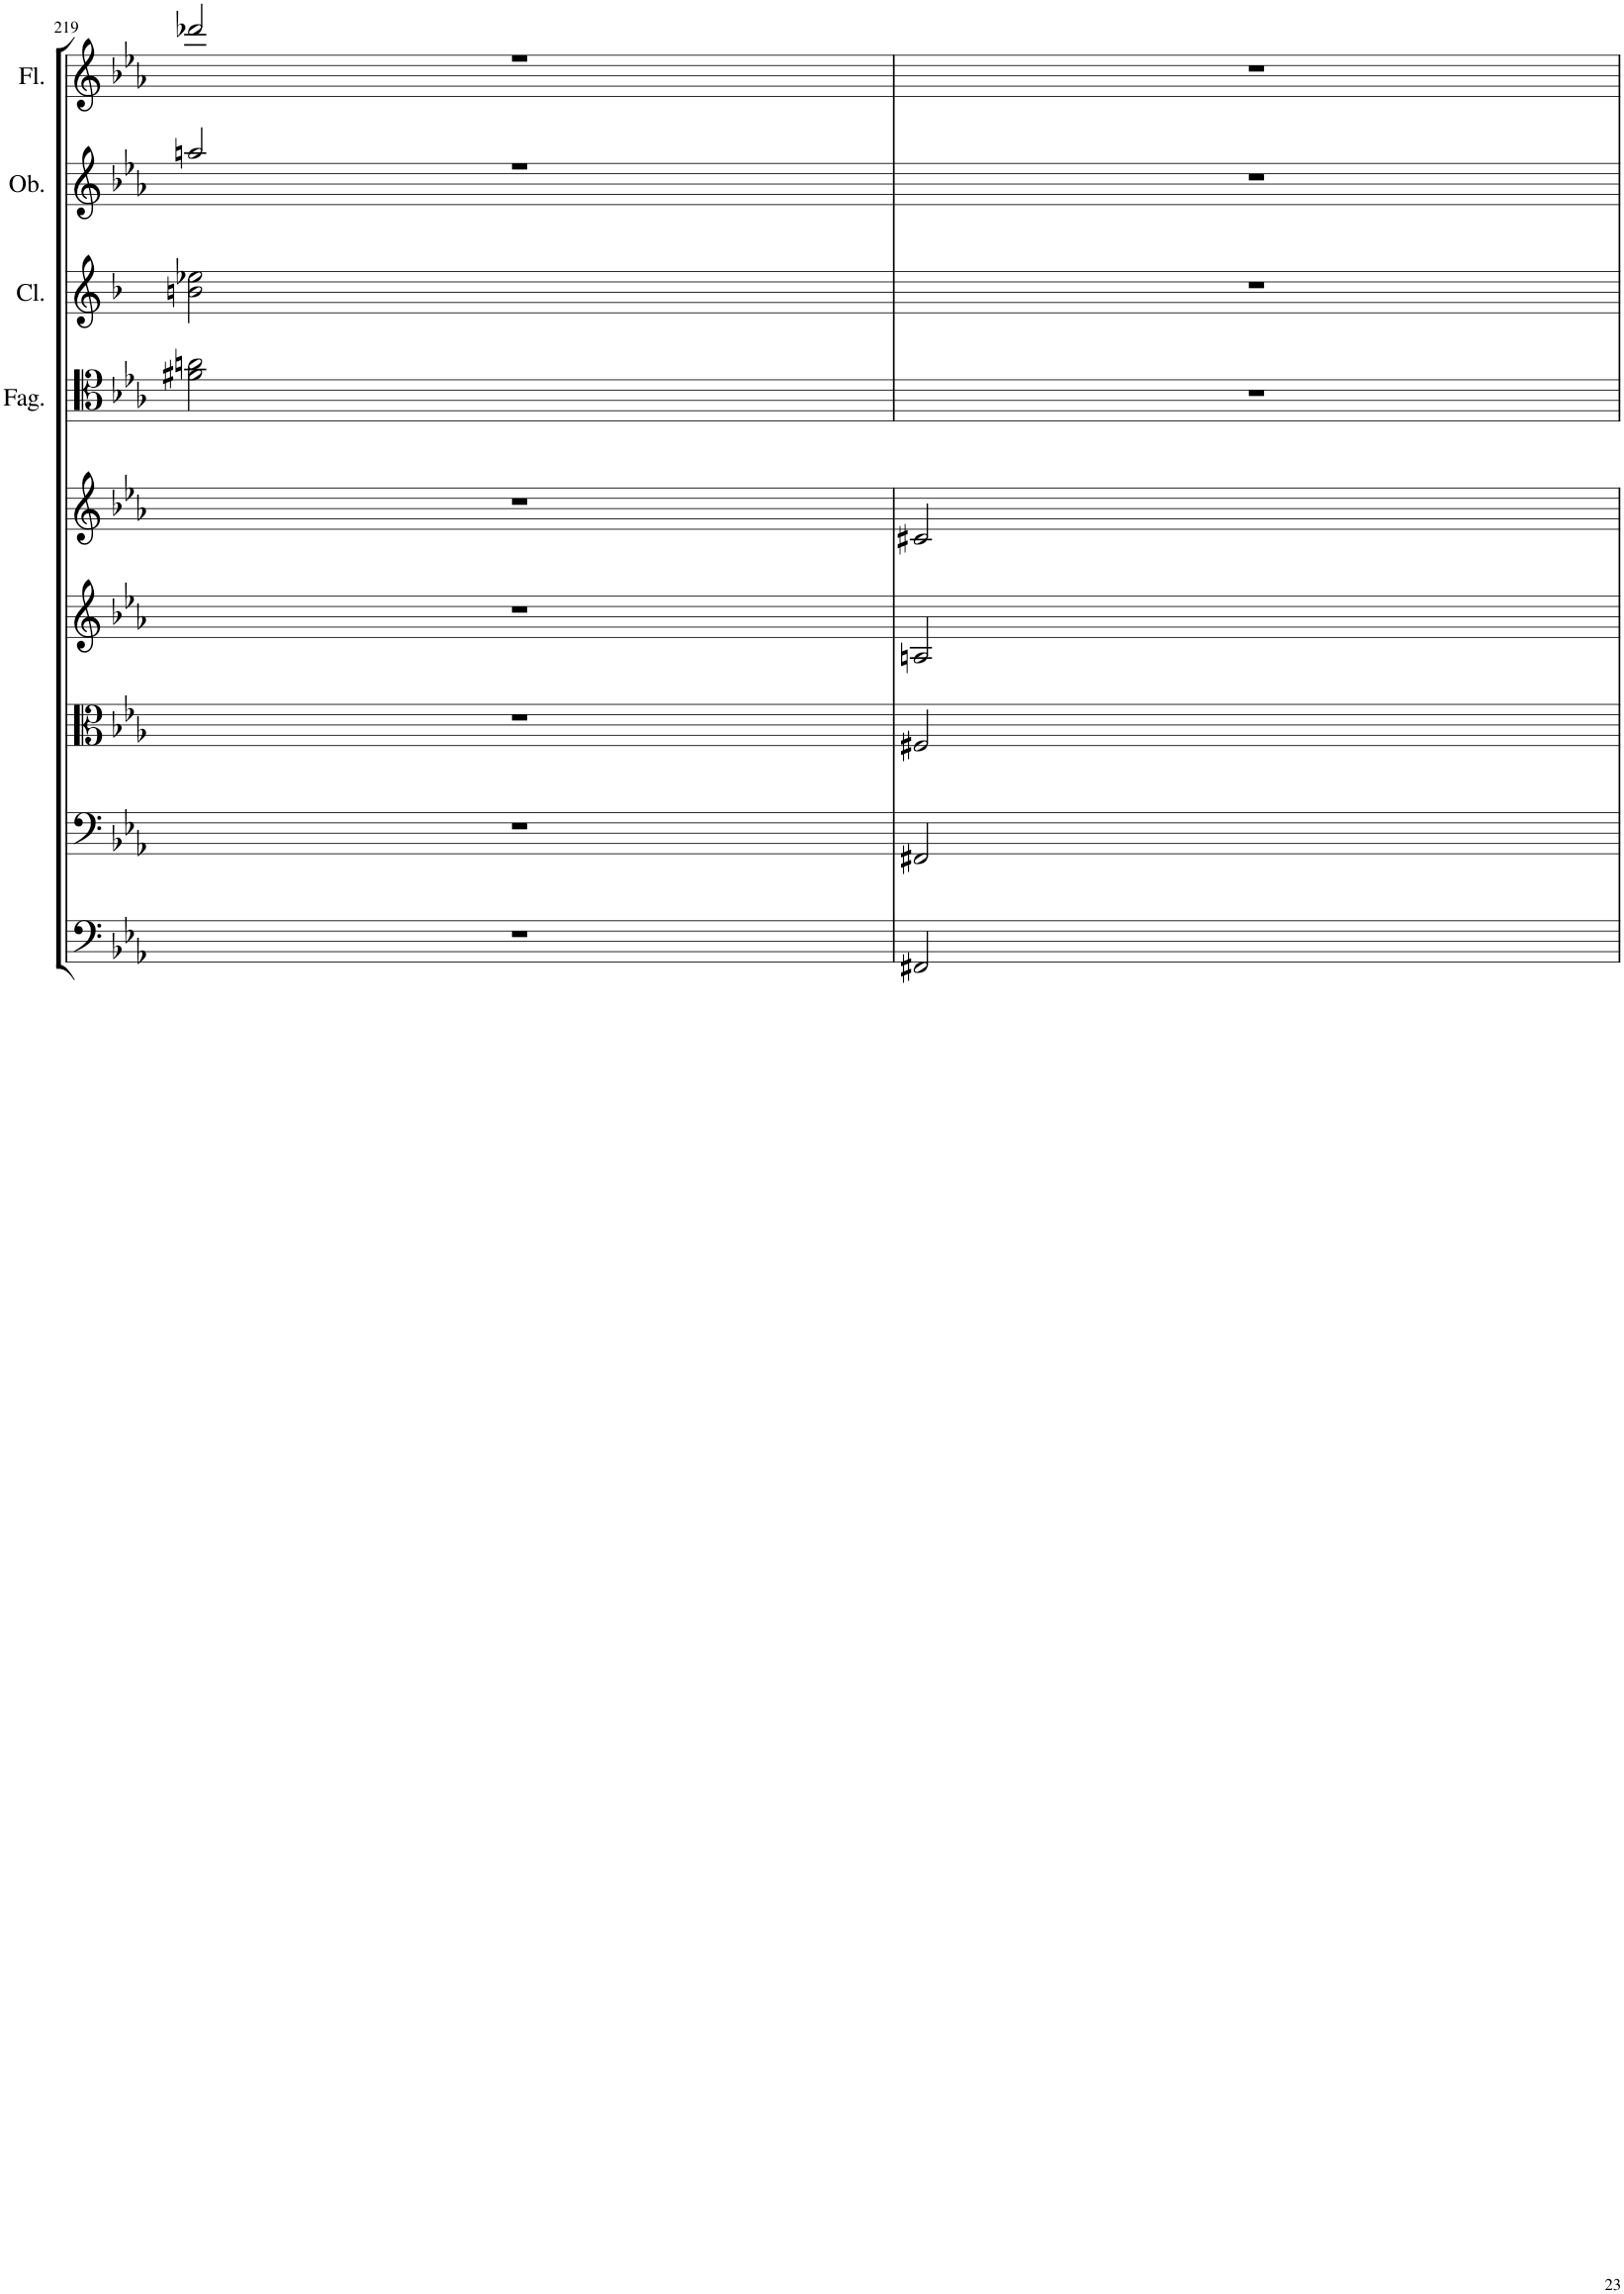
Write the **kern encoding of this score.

**kern	**kern	**kern	**kern	**kern	**kern	**kern	**kern	**kern
*part9	*part8	*part7	*part6	*part5	*part4	*part3	*part2	*part1
*staff9	*staff8	*staff7	*staff6	*staff5	*staff4	*staff3	*staff2	*staff1
*I"Basso	*I"Violoncello	*I"Viola	*I"Violino II	*I"Violino I	*I"Fagotti	*I"Clarinetti in B	*I"Oboi	*I"Flauti
*	*	*	*	*	*I'Fag.	*I'Cl.	*I'Ob.	*I'Fl.
!!LO:PB:g=z
*clefF4	*clefF4	*clefC3	*clefG2	*clefG2	*clefC4	*clefG2	*clefG2	*clefG2
*Trd7c12	*	*	*	*	*	*Trd1c2	*	*
*k[b-e-a-]	*k[b-e-a-]	*k[b-e-a-]	*k[b-e-a-]	*k[b-e-a-]	*k[b-e-a-]	*k[b-]	*k[b-e-a-]	*k[b-e-a-]
*M2/4	*M2/4	*M2/4	*M2/4	*M2/4	*M2/4	*M2/4	*M2/4	*M2/4
=219	=219	=219	=219	=219	=219	=219	=219	=219
*	*	*	*	*	*	*	*^	*^
2r	2r	2r	2r	2r	2f#X\ 2an\	2bn\ 2ee-X\	2r	2aan/	2r	2ddd-X/
*	*	*	*	*	*	*	*v	*v	*	*
*	*	*	*	*	*	*	*	*v	*v
=220	=220	=220	=220	=220	=220	=220	=220	=220
2FF#X/	2FF#X/	2F#X/	2An/	2c#X/	2r	2r	2r	2r
=	=	=	=	=	=	=	=	=
*-	*-	*-	*-	*-	*-	*-	*-	*-
